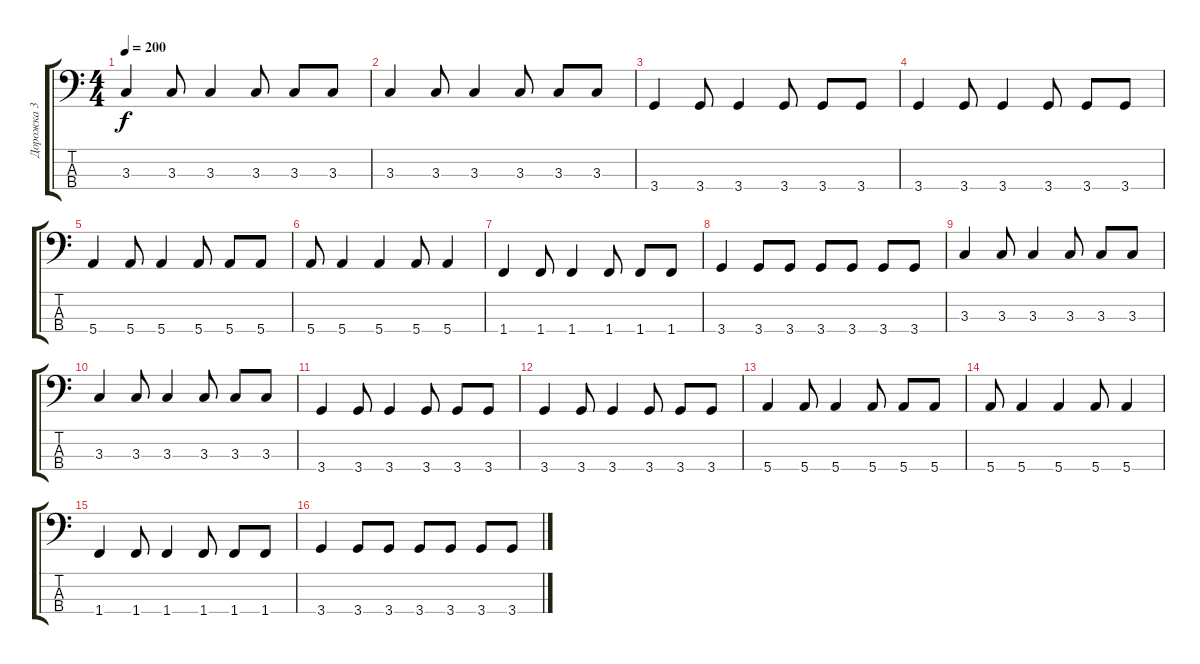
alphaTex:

\track ("Дорожка 3" "Дорожка 3") {instrument electricbassfinger}
\staff {score tabs}
\tuning (G2 D2 A1 E1) {hide}
\ts (4 4)
\tempo 200
\clef f4
\ks c
3.3.4{dy f} 3.3.8 3.3.4 3.3.8 3.3.8 3.3.8 |
3.3.4 3.3.8 3.3.4 3.3.8 3.3.8 3.3.8 |
3.4.4 3.4.8 3.4.4 3.4.8 3.4.8 3.4.8 |
3.4.4 3.4.8 3.4.4 3.4.8 3.4.8 3.4.8 |
5.4.4 5.4.8 5.4.4 5.4.8 5.4.8 5.4.8 |
5.4.8 5.4.4 5.4.4 5.4.8 5.4.4 |
1.4.4 1.4.8 1.4.4 1.4.8 1.4.8 1.4.8 |
3.4.4 3.4.8 3.4.8 3.4.8 3.4.8 3.4.8 3.4.8 |
3.3.4 3.3.8 3.3.4 3.3.8 3.3.8 3.3.8 |
3.3.4 3.3.8 3.3.4 3.3.8 3.3.8 3.3.8 |
3.4.4 3.4.8 3.4.4 3.4.8 3.4.8 3.4.8 |
3.4.4 3.4.8 3.4.4 3.4.8 3.4.8 3.4.8 |
5.4.4 5.4.8 5.4.4 5.4.8 5.4.8 5.4.8 |
5.4.8 5.4.4 5.4.4 5.4.8 5.4.4 |
1.4.4 1.4.8 1.4.4 1.4.8 1.4.8 1.4.8 |
3.4.4 3.4.8 3.4.8 3.4.8 3.4.8 3.4.8 3.4.8
